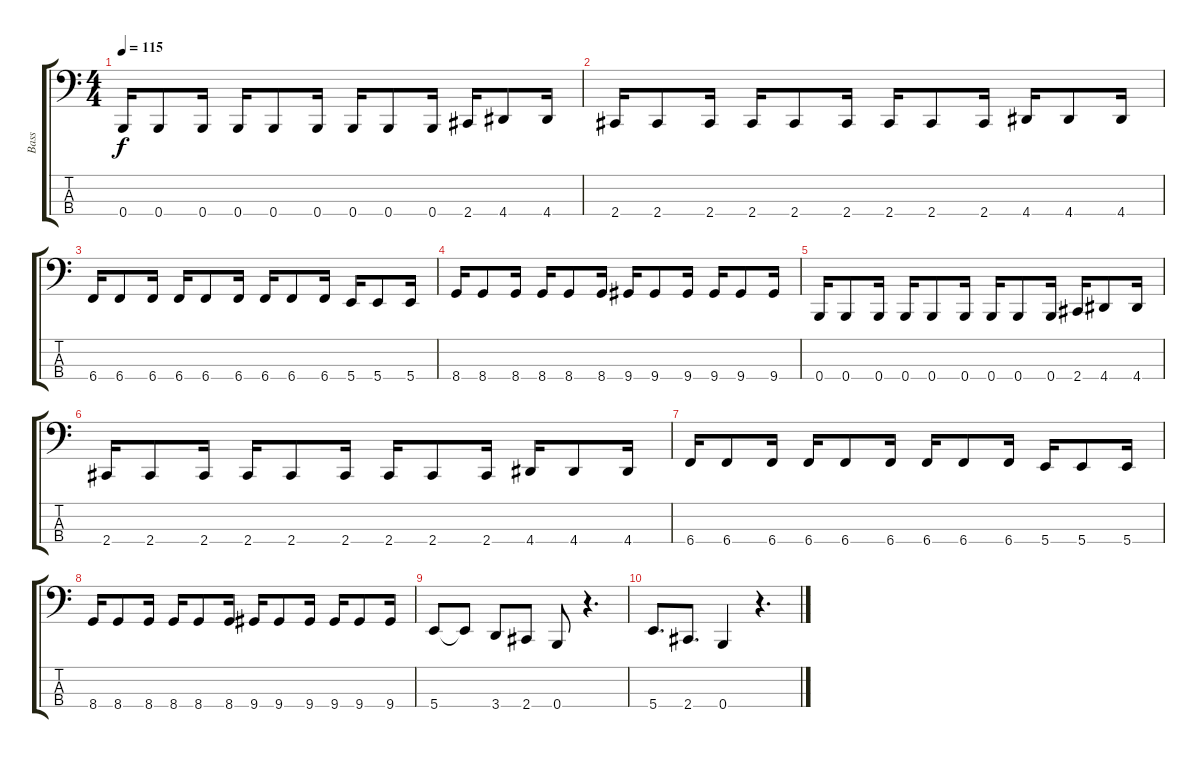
\track ("Bass" "Bass") {instrument electricbasspick}
\staff {score tabs}
\tuning (E2 B1 Gb1 B0) {hide}
\ts (4 4)
\tempo 115
\clef f4
\ks c
0.4.16{dy f} 0.4.8 0.4.16 0.4.16 0.4.8 0.4.16 0.4.16 0.4.8 0.4.16 2.4.16 4.4.8 4.4.16 |
2.4.16 2.4.8 2.4.16 2.4.16 2.4.8 2.4.16 2.4.16 2.4.8 2.4.16 4.4.16 4.4.8 4.4.16 |
6.4.16 6.4.8 6.4.16 6.4.16 6.4.8 6.4.16 6.4.16 6.4.8 6.4.16 5.4.16 5.4.8 5.4.16 |
8.4.16 8.4.8 8.4.16 8.4.16 8.4.8 8.4.16 9.4.16 9.4.8 9.4.16 9.4.16 9.4.8 9.4.16 |
0.4.16 0.4.8 0.4.16 0.4.16 0.4.8 0.4.16 0.4.16 0.4.8 0.4.16 2.4.16 4.4.8 4.4.16 |
2.4.16 2.4.8 2.4.16 2.4.16 2.4.8 2.4.16 2.4.16 2.4.8 2.4.16 4.4.16 4.4.8 4.4.16 |
6.4.16 6.4.8 6.4.16 6.4.16 6.4.8 6.4.16 6.4.16 6.4.8 6.4.16 5.4.16 5.4.8 5.4.16 |
8.4.16 8.4.8 8.4.16 8.4.16 8.4.8 8.4.16 9.4.16 9.4.8 9.4.16 9.4.16 9.4.8 9.4.16 |
5.4.8 5.4{t}.8 3.4.8 2.4.8 0.4.8 r.4{d} |
5.4.8{d} 2.4.8{d} 0.4.4 r.4{d}
